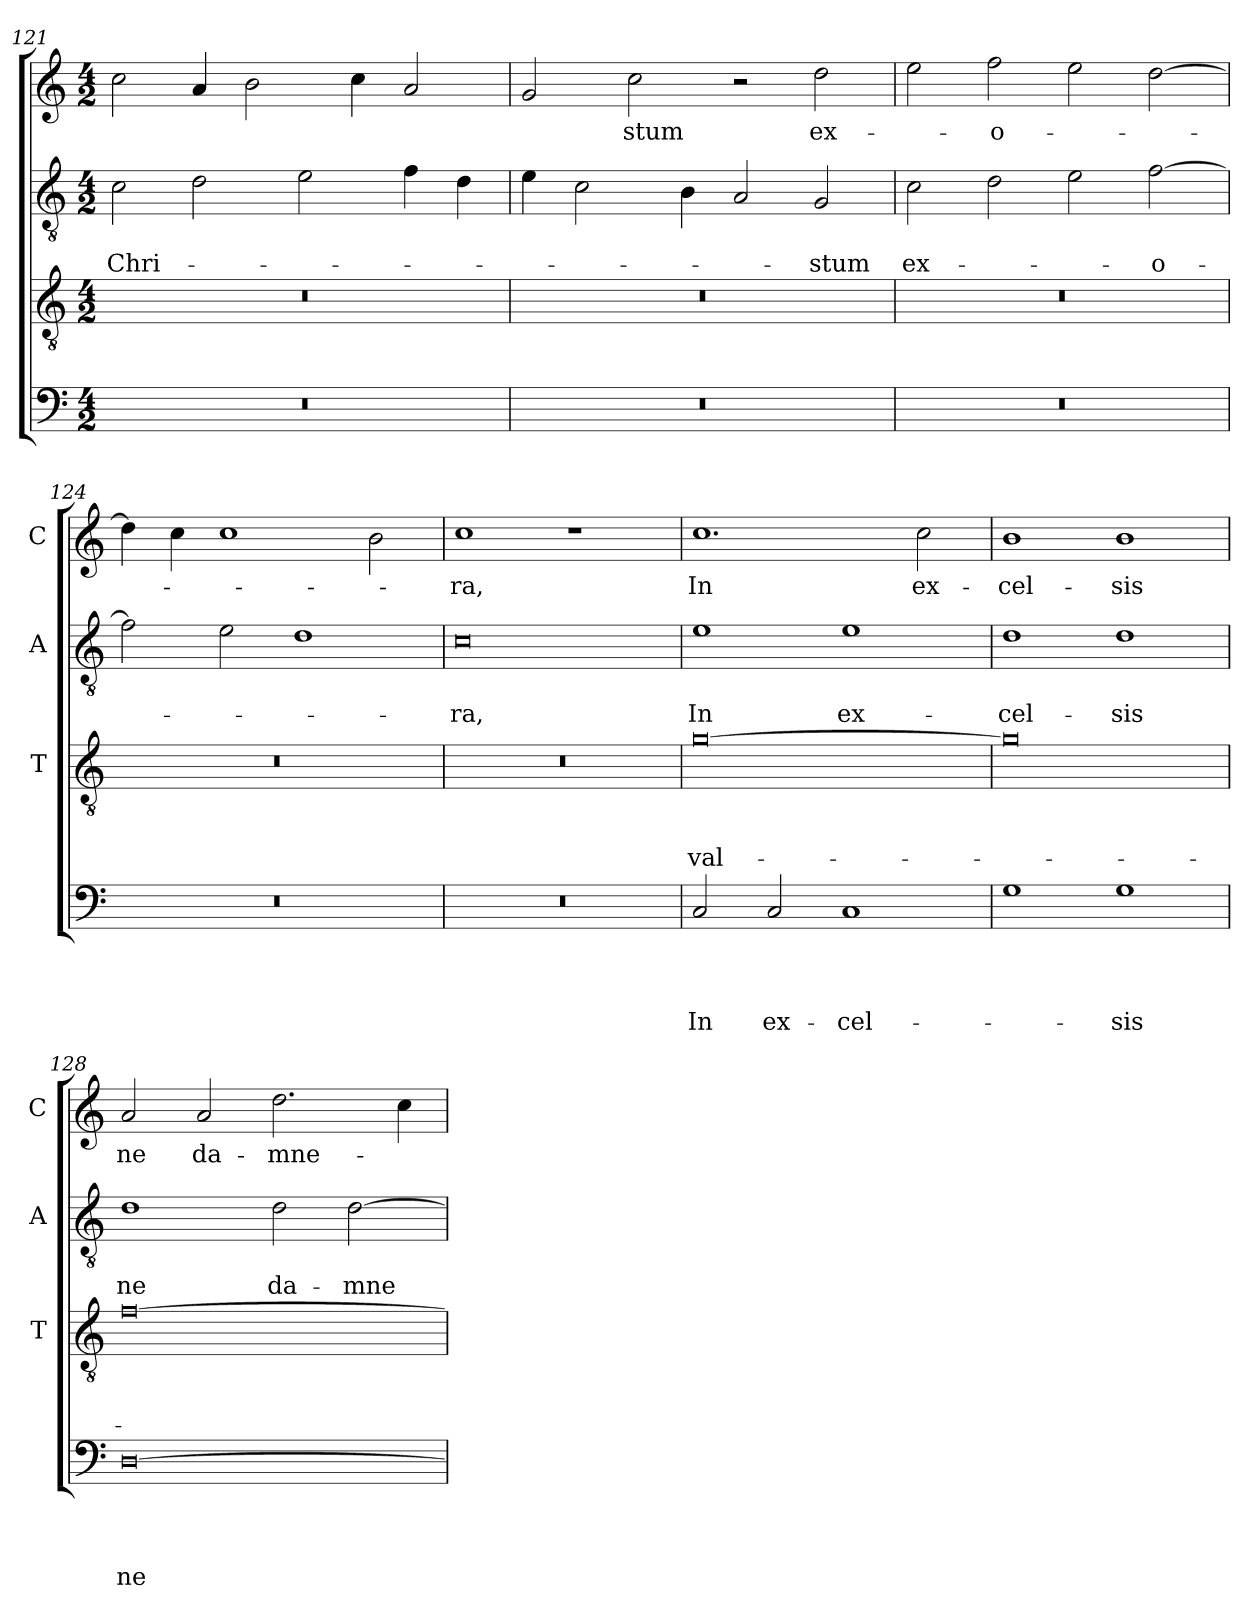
**kern	**text	**text	**text	**text	**kern	**text	**text	**text	**kern	**text	**text	**kern	**text
*part4	*part4	*part4	*part4	*part4	*part3	*part3	*part3	*part3	*part2	*part2	*part2	*part1	*part1
*staff4	*staff4	*staff4	*staff4	*staff4	*staff3	*staff3	*staff3	*staff3	*staff2	*staff2	*staff2	*staff1	*staff1
*	*	*	*	*	*I'T	*	*	*	*I'A	*	*	*I'C	*
*clefF4	*	*	*	*	*clefGv2	*	*	*	*clefGv2	*	*	*clefG2	*
*k[]	*	*	*	*	*k[]	*	*	*	*k[]	*	*	*k[]	*
*C:	*	*	*	*	*C:	*	*	*	*C:	*	*	*C:	*
*M4/2	*	*	*	*	*M4/2	*	*	*	*M4/2	*	*	*M4/2	*
=121	=121	=121	=121	=121	=121	=121	=121	=121	=121	=121	=121	=121	=121
!	!	!	!	!	!	!	!	!	!	!	!LO:LY:b	!	!
0r	.	.	.	.	0r	.	.	.	2c\	.	Chri-	2cc\	.
.	.	.	.	.	.	.	.	.	2d\	.	.	4a/	.
.	.	.	.	.	.	.	.	.	.	.	.	2b\	.
.	.	.	.	.	.	.	.	.	2e\	.	.	.	.
.	.	.	.	.	.	.	.	.	.	.	.	4cc\	.
.	.	.	.	.	.	.	.	.	4f\	.	.	2a/	.
.	.	.	.	.	.	.	.	.	4d\	.	.	.	.
=122	=122	=122	=122	=122	=122	=122	=122	=122	=122	=122	=122	=122	=122
0r	.	.	.	.	0r	.	.	.	4e\	.	.	2g/	.
.	.	.	.	.	.	.	.	.	2c\	.	.	.	.
!	!	!	!	!	!	!	!	!	!	!	!	!	!LO:LY:b
.	.	.	.	.	.	.	.	.	.	.	.	2cc\	-stum
.	.	.	.	.	.	.	.	.	4B\	.	.	.	.
.	.	.	.	.	.	.	.	.	2A/	.	.	2r	.
!	!	!	!	!	!	!	!	!	!	!	!LO:LY:b	!	!LO:LY:b
.	.	.	.	.	.	.	.	.	2G/	.	-stum	2dd\	ex-
=123	=123	=123	=123	=123	=123	=123	=123	=123	=123	=123	=123	=123	=123
!	!	!	!	!	!	!	!	!	!	!	!LO:LY:b	!	!
0r	.	.	.	.	0r	.	.	.	2c\	.	ex-	2ee\	.
!	!	!	!	!	!	!	!	!	!	!	!	!	!LO:LY:b
.	.	.	.	.	.	.	.	.	2d\	.	.	2ff\	-o-
.	.	.	.	.	.	.	.	.	2e\	.	.	2ee\	.
!	!	!	!	!	!	!	!	!	!	!	!LO:LY:b	!	!
.	.	.	.	.	.	.	.	.	[2f\	.	-o-	[2dd\	.
=124	=124	=124	=124	=124	=124	=124	=124	=124	=124	=124	=124	=124	=124
0r	.	.	.	.	0r	.	.	.	2f\]	.	.	4dd\]	.
.	.	.	.	.	.	.	.	.	.	.	.	4cc\	.
.	.	.	.	.	.	.	.	.	2e\	.	.	1cc	.
.	.	.	.	.	.	.	.	.	1d	.	.	.	.
.	.	.	.	.	.	.	.	.	.	.	.	2b\	.
=125	=125	=125	=125	=125	=125	=125	=125	=125	=125	=125	=125	=125	=125
!	!	!	!	!	!	!	!	!	!	!	!LO:LY:b	!	!LO:LY:b
0r	.	.	.	.	0r	.	.	.	0c	.	-ra,	1cc	-ra,
.	.	.	.	.	.	.	.	.	.	.	.	1r	.
!!LO:LB:g=z
=126	=126	=126	=126	=126	=126	=126	=126	=126	=126	=126	=126	=126	=126
!	!	!	!	!LO:LY:b	!	!	!	!LO:LY:b	!	!	!LO:LY:b	!	!LO:LY:b
2C/	.	.	.	In	[0g	.	.	val-	1e	.	In	1.cc	In
!	!	!	!	!LO:LY:b	!	!	!	!	!	!	!	!	!
2C/	.	.	.	ex-	.	.	.	.	.	.	.	.	.
!	!	!	!	!LO:LY:b	!	!	!	!	!	!	!LO:LY:b	!	!
1C	.	.	.	-cel-	.	.	.	.	1e	.	ex-	.	.
!	!	!	!	!	!	!	!	!	!	!	!	!	!LO:LY:b
.	.	.	.	.	.	.	.	.	.	.	.	2cc\	ex-
=127	=127	=127	=127	=127	=127	=127	=127	=127	=127	=127	=127	=127	=127
!	!	!	!	!	!	!	!	!	!	!	!LO:LY:b	!	!LO:LY:b
1G	.	.	.	.	0g]	.	.	.	1d	.	-cel-	1b	-cel-
!	!	!	!	!LO:LY:b	!	!	!	!	!	!	!LO:LY:b	!	!LO:LY:b
1G	.	.	.	-sis	.	.	.	.	1d	.	-sis	1b	-sis
=128	=128	=128	=128	=128	=128	=128	=128	=128	=128	=128	=128	=128	=128
!	!	!	!	!LO:LY:b	!	!	!	!	!	!	!LO:LY:b	!	!LO:LY:b
[0D	.	.	.	ne	[0f	.	.	.	1d	.	ne	2a/	ne
!	!	!	!	!	!	!	!	!	!	!	!	!	!LO:LY:b
.	.	.	.	.	.	.	.	.	.	.	.	2a/	da-
!	!	!	!	!	!	!	!	!	!	!	!LO:LY:b	!	!LO:LY:b
.	.	.	.	.	.	.	.	.	2d\	.	da-	2.dd\	-mne-
!	!	!	!	!	!	!	!	!	!	!	!LO:LY:b	!	!
.	.	.	.	.	.	.	.	.	[2d\	.	-mne-	.	.
.	.	.	.	.	.	.	.	.	.	.	.	4cc\	.
=	=	=	=	=	=	=	=	=	=	=	=	=	=
*-	*-	*-	*-	*-	*-	*-	*-	*-	*-	*-	*-	*-	*-
